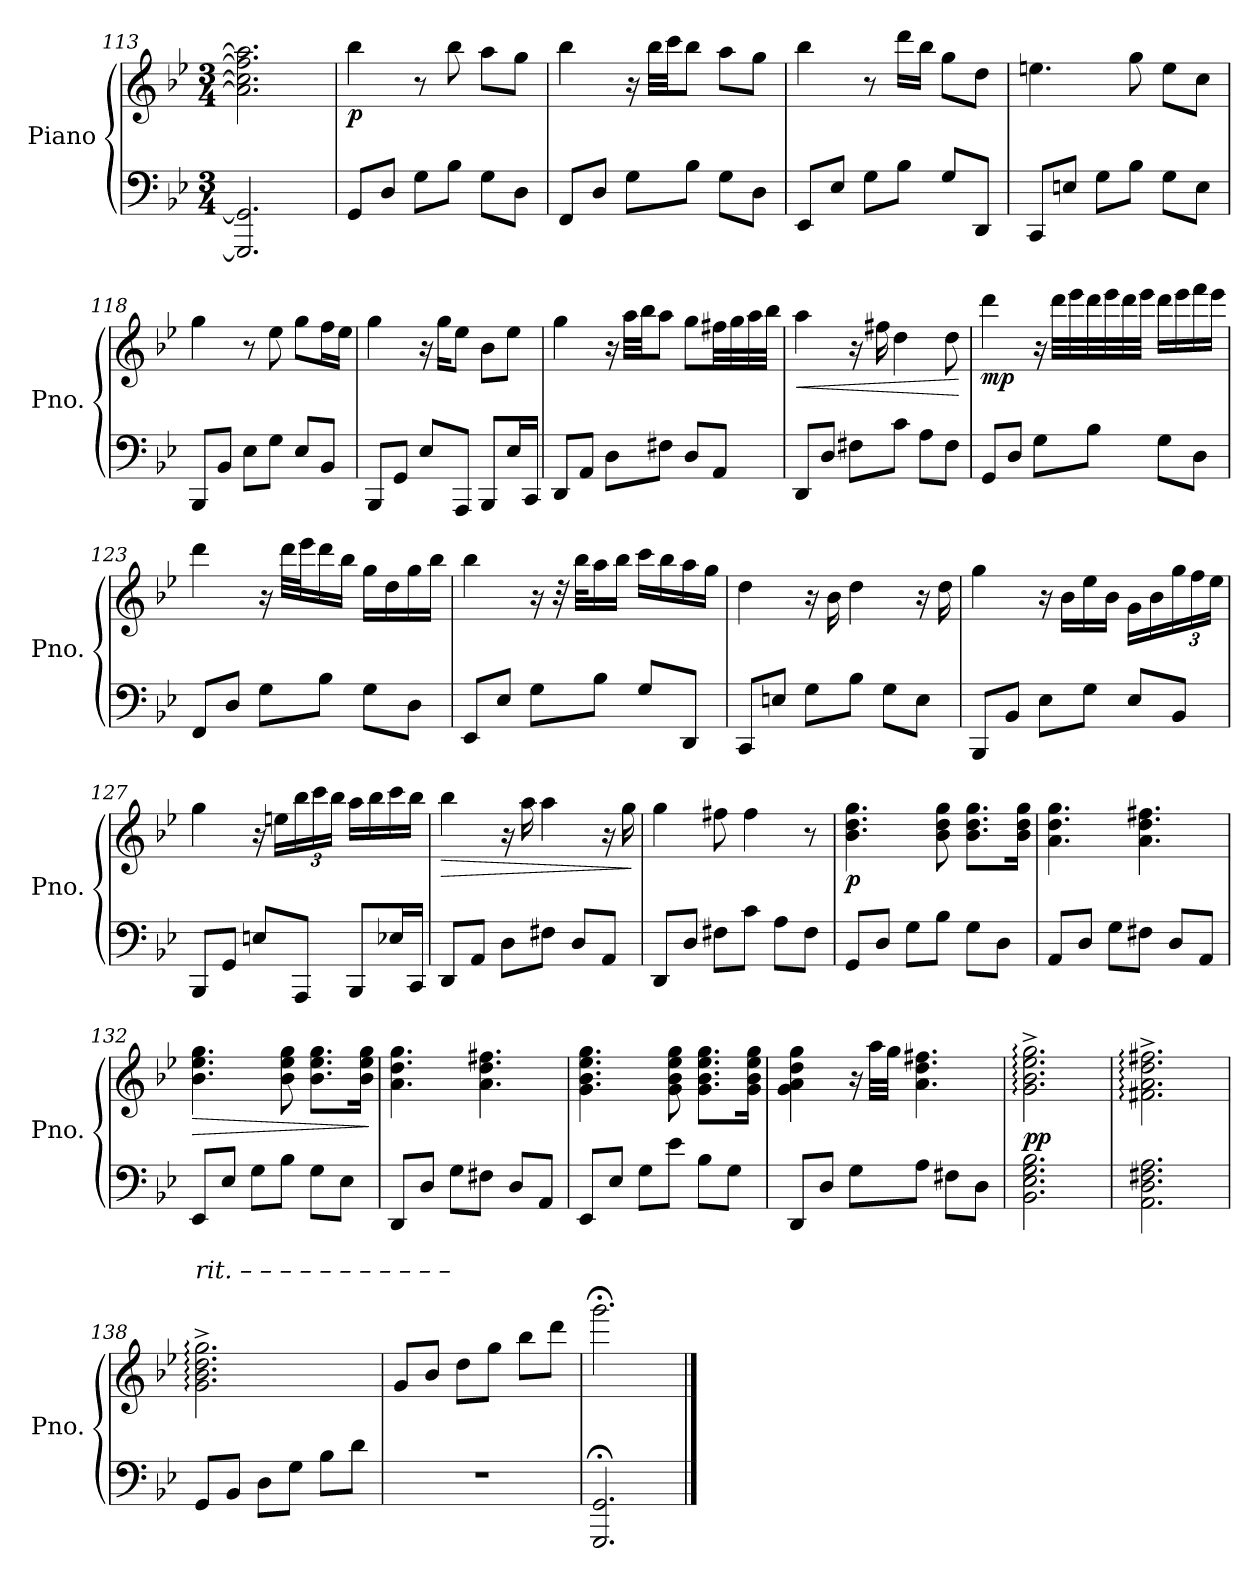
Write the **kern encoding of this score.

**kern	**kern	**dynam
*part1	*part1	*part1
*staff2	*staff1	*staff1/2
*I"Piano	*	*
*I'Pno.	*	*
*clefF4	*clefG2	*
*k[b-e-]	*k[b-e-]	*
*M3/4	*M3/4	*
=113	=113	=113
2.GGG/] 2.GG/]	2.a\] 2.cc\] 2.ff\] 2.aa\]	.
=114	=114	=114
!	!	!LO:DY:b
8GG/L	4bb-\	p
8D/J	.	.
8G\L	8r	.
8B-\J	8bb-\	.
8G\L	8aa\L	.
8D\J	8gg\J	.
=115	=115	=115
8FF/L	4bb-\	.
8D/J	.	.
8G\L	16r	.
.	32bb-\LLL	.
.	32ccc\JJ	.
8B-\J	8bb-\J	.
8G\L	8aa\L	.
8D\J	8gg\J	.
!!LO:PB:g=z
=116	=116	=116
8EE-/L	4bb-\	.
8E-/J	.	.
8G\L	8r	.
8B-\J	16ddd\LL	.
.	16bb-\JJ	.
8G/L	8gg\L	.
8DD/J	8dd\J	.
=117	=117	=117
8CC/L	4.een\	.
8En/J	.	.
8G\L	.	.
8B-\J	8gg\	.
8G\L	8ee\L	.
8E\J	8cc\J	.
=118	=118	=118
8BBB-/L	4gg\	.
8BB-/J	.	.
8E-\L	8r	.
8G\J	8ee-\	.
8E-/L	8gg\L	.
8BB-/J	16ff\L	.
.	16ee-\JJ	.
=119	=119	=119
8BBB-/L	4gg\	.
8GG/J	.	.
8E-/L	16r	.
.	16gg\KL	.
8AAA/J	8ee-\J	.
8BBB-/L	8b-\L	.
16E-/L	8ee-\J	.
16CC/JJ	.	.
!!LO:LB:g=z
=120	=120	=120
8DD/L	4gg\	.
8AA/J	.	.
8D\L	16r	.
.	32aa\LLL	.
.	32bb-\JJ	.
8F#X\J	8aa\J	.
8D/L	8gg\L	.
8AA/J	32ff#X\LL	.
.	32gg\	.
.	32aa\	.
.	32bb-\JJJ	.
=121	=121	=121
!	!	!LO:HP:b
8DD/L	4aa\	<
8D/J	.	.
8F#X\L	16r	.
.	16ff#X\	.
8c\J	4dd\	.
8A\L	.	.
8F#\J	8dd\	.
.	.	[
=122	=122	=122
!	!	!LO:DY:b
8GG/L	4ddd\	mp
8D/J	.	.
8G\L	16r	.
.	32ddd\LLL	.
.	32eee-\	.
8B-\J	32ddd\	.
.	32eee-\	.
.	32ddd\	.
.	32eee-\JJJ	.
8G\L	16ddd\LL	.
.	16eee-\	.
8D\J	16fff\	.
.	16eee-\JJ	.
!!LO:LB:g=z
=123	=123	=123
8FF/L	4ddd\	.
8D/J	.	.
8G\L	16r	.
.	32ddd\LLL	.
.	32eee-\J	.
8B-\J	16ddd\	.
.	16bb-\JJ	.
8G\L	16gg\LL	.
.	16dd\	.
8D\J	16gg\	.
.	16bb-\JJ	.
=124	=124	=124
8EE-/L	4bb-\	.
8E-/J	.	.
8G\L	16r	.
.	32r	.
.	32bb-\KLL	.
8B-\J	16aa\	.
.	16bb-\JJ	.
8G/L	16ccc\LL	.
.	16bb-\	.
8DD/J	16aa\	.
.	16gg\JJ	.
=125	=125	=125
8CC/L	4dd\	.
8En/J	.	.
8G\L	16r	.
.	16b-\	.
8B-\J	4dd\	.
8G\L	.	.
8E\J	16r	.
.	16dd\	.
!!LO:LB:g=z
=126	=126	=126
8BBB-/L	4gg\	.
8BB-/J	.	.
8E-\L	16r	.
.	16b-\LL	.
8G\J	16ee-\	.
.	16b-\JJ	.
8E-/L	16g\LL	.
.	16b-\	.
*	*Xbrackettup	*
8BB-/J	24gg\	.
.	24ff\	.
.	24ee-\JJ	.
=127	=127	=127
8BBB-/L	4gg\	.
8GG/J	.	.
8En/L	16r	.
.	16een\LL	.
8AAA/J	24bb-\	.
.	24ccc\	.
.	24bb-\JJ	.
8BBB-/L	16aa\LL	.
.	16bb-\	.
16E-X/L	16ccc\	.
16CC/JJ	16bb-\JJ	.
=128	=128	=128
!	!	!LO:HP:b
8DD/L	4bb-\	>
8AA/J	.	.
8D\L	16r	.
.	16aa\	.
8F#X\J	4aa\	.
8D/L	.	.
8AA/J	16r	.
.	16gg\	.
.	.	]
=129	=129	=129
8DD/L	4gg\	.
8D/J	.	.
8F#X\L	8ff#X\	.
8c\J	4ff#\	.
8A\L	.	.
8F#\J	8r	.
!!LO:LB:g=z
=130	=130	=130
!	!	!LO:DY:b
8GG/L	4.b-\ 4.dd\ 4.gg\	p
8D/J	.	.
8G\L	.	.
8B-\J	8b-\ 8dd\ 8gg\	.
8G\L	8.b-\ 8.dd\ 8.gg\L	.
8D\J	.	.
.	16b-\ 16dd\ 16gg\Jk	.
=131	=131	=131
8AA/L	4.a\ 4.dd\ 4.gg\	.
8D/J	.	.
8G\L	.	.
8F#X\J	4.a\ 4.dd\ 4.ff#X\	.
8D/L	.	.
8AA/J	.	.
=132	=132	=132
!	!	!LO:HP:b
8EE-/L	4.b-\ 4.ee-\ 4.gg\	>
8E-/J	.	.
8G\L	.	.
8B-\J	8b-\ 8ee-\ 8gg\	.
8G\L	8.b-\ 8.ee-\ 8.gg\L	.
8E-\J	.	.
.	16b-\ 16ee-\ 16gg\Jk	.
.	.	]
=133	=133	=133
8DD/L	4.a\ 4.dd\ 4.gg\	.
8D/J	.	.
8G\L	.	.
8F#X\J	4.a\ 4.dd\ 4.ff#X\	.
8D/L	.	.
8AA/J	.	.
=134	=134	=134
8EE-/L	4.g\ 4.b-\ 4.ee-\ 4.gg\	.
8E-/J	.	.
8G\L	.	.
8e-\J	8g\ 8b-\ 8ee-\ 8gg\	.
8B-\L	8.g\ 8.b-\ 8.ee-\ 8.gg\L	.
8G\J	.	.
.	16g\ 16b-\ 16ee-\ 16gg\Jk	.
!!LO:LB:g=z
=135	=135	=135
8DD/L	4g\ 4a\ 4dd\ 4gg\	.
8D/J	.	.
8G\L	16r	.
.	32aa\LLL	.
.	32gg\JJJ	.
8A\J	4.a\ 4.dd\ 4.ff#X\	.
8F#X\L	.	.
8D\J	.	.
=136	=136	=136
!	!	!LO:DY:a=2
2.BB-\ 2.E-\ 2.G\ 2.B-\	2.g\:^ 2.b-\:^ 2.ee-\:^ 2.gg\:^	pp
=137	=137	=137
2.AA\ 2.D\ 2.F#X\ 2.A\	2.f#X\:^ 2.a\:^ 2.dd\:^ 2.ff#X\:^	.
=138	=138	=138
!	!LO:TX:a:i:t=rit. –   –    –      –     –      –    –    –    –    –   –	!
8GG/L	2.g\:^ 2.b-\:^ 2.dd\:^ 2.gg\:^	.
8BB-/J	.	.
8D\L	.	.
8G\J	.	.
8B-\L	.	.
8d\J	.	.
=139	=139	=139
2.r	8g/L	.
.	8b-/J	.
.	8dd\L	.
.	8gg\J	.
.	8bb-\L	.
.	8ddd\J	.
=140	=140	=140
2.GGG/; 2.GG/;	2.ggg;<\	.
==	==	==
*-	*-	*-
